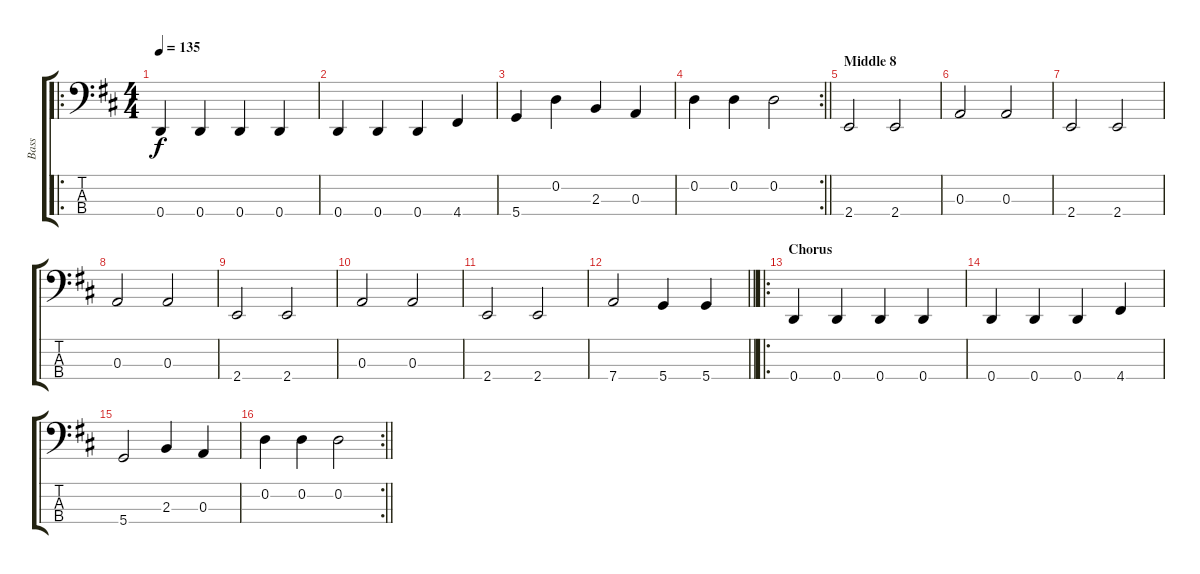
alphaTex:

\track ("Bass" "Bass") {instrument electricbassfinger}
\staff {score tabs}
\tuning (G2 D2 A1 D1) {hide}
\ro
\ts (4 4)
\tempo 135
\clef f4
\ks d
0.4.4{dy f} 0.4.4 0.4.4 0.4.4 |
0.4.4 0.4.4 0.4.4 4.4.4 |
5.4.4 0.2.4 2.3.4 0.3.4 |
\rc 2
\barLineRight lightlight
0.2.4 0.2.4 0.2.2 |
\section ("" "Middle 8")
2.4.2 2.4.2 |
0.3.2 0.3.2 |
2.4.2 2.4.2 |
0.3.2 0.3.2 |
2.4.2 2.4.2 |
0.3.2 0.3.2 |
2.4.2 2.4.2 |
\barLineRight lightlight
7.4.2 5.4.4 5.4.4 |
\ro
\section ("" "Chorus")
0.4.4 0.4.4 0.4.4 0.4.4 |
0.4.4 0.4.4 0.4.4 4.4.4 |
5.4.2 2.3.4 0.3.4 |
\rc 2
\barLineRight lightlight
0.2.4 0.2.4 0.2.2
